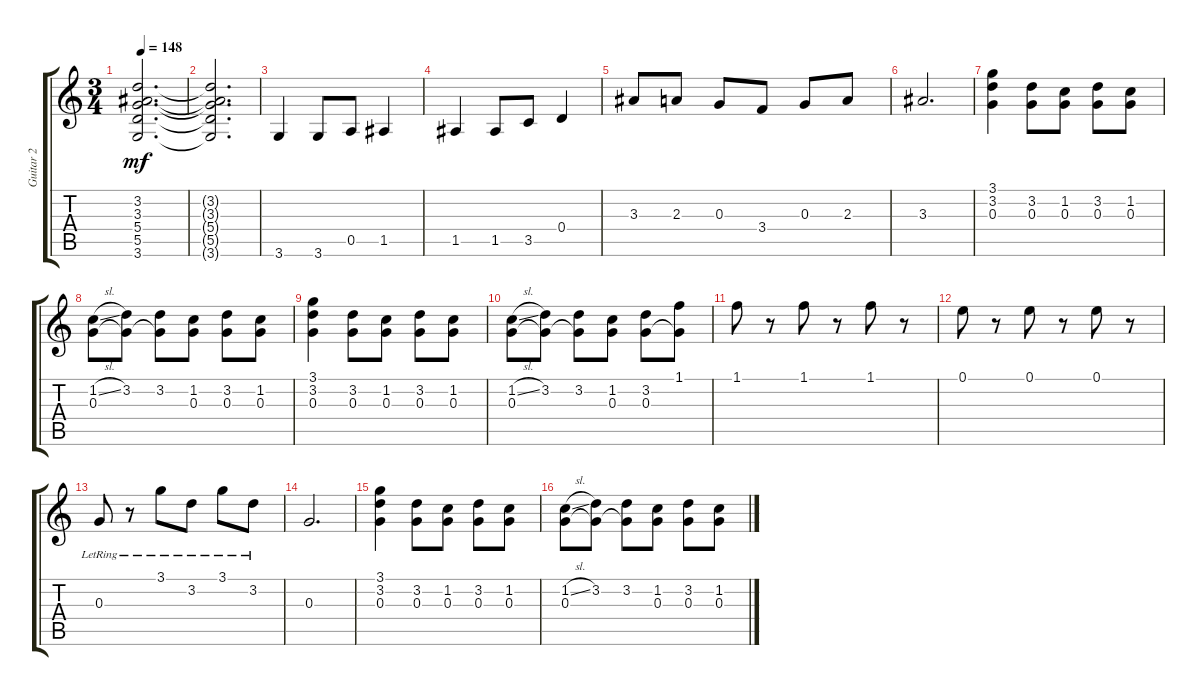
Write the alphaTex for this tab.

\track ("Guitar 2" "Guitar 2") {instrument acousticguitarsteel}
\staff {score tabs}
\tuning (E4 B3 G3 D3 A2 E2) {hide}
\ts (3 4)
\tempo 148
\clef g2
\ks c
(3.2 3.3 5.4 5.5 3.6).2{d dy mf} |
(3.2{t} 3.3{t} 5.4{t} 5.5{t} 3.6{t}).2{d} |
3.6.4 3.6.8 0.5.8 1.5.4 |
1.5.4 1.5.8 3.5.8 0.4.4 |
3.3.8 2.3.8 0.3.8 3.4.8 0.3.8 2.3.8 |
3.3.2{d} |
(3.1 3.2 0.3).4 (3.2 0.3).8 (1.2 0.3).8 (3.2 0.3).8 (1.2 0.3).8 |
(1.2{sl} 0.3).8 (3.2 0.3{t}).8 (3.2 0.3{t}).8 (1.2 0.3).8 (3.2 0.3).8 (1.2 0.3).8 |
(3.1 3.2 0.3).4 (3.2 0.3).8 (1.2 0.3).8 (3.2 0.3).8 (1.2 0.3).8 |
(1.2{sl} 0.3).8 (3.2 0.3{t}).8 (3.2 0.3{t}).8 (1.2 0.3).8 (3.2 0.3).8 (1.1 0.3{t}).8 |
1.1.8 r.8 1.1.8 r.8 1.1.8 r.8 |
0.1.8 r.8 0.1.8 r.8 0.1.8 r.8 |
0.3{lr}.8 r.8 3.1{lr}.8 3.2{lr}.8 3.1{lr}.8 3.2{lr}.8 |
0.3.2{d} |
(3.1 3.2 0.3).4 (3.2 0.3).8 (1.2 0.3).8 (3.2 0.3).8 (1.2 0.3).8 |
(1.2{sl} 0.3).8 (3.2 0.3{t}).8 (3.2 0.3{t}).8 (1.2 0.3).8 (3.2 0.3).8 (1.2 0.3).8
